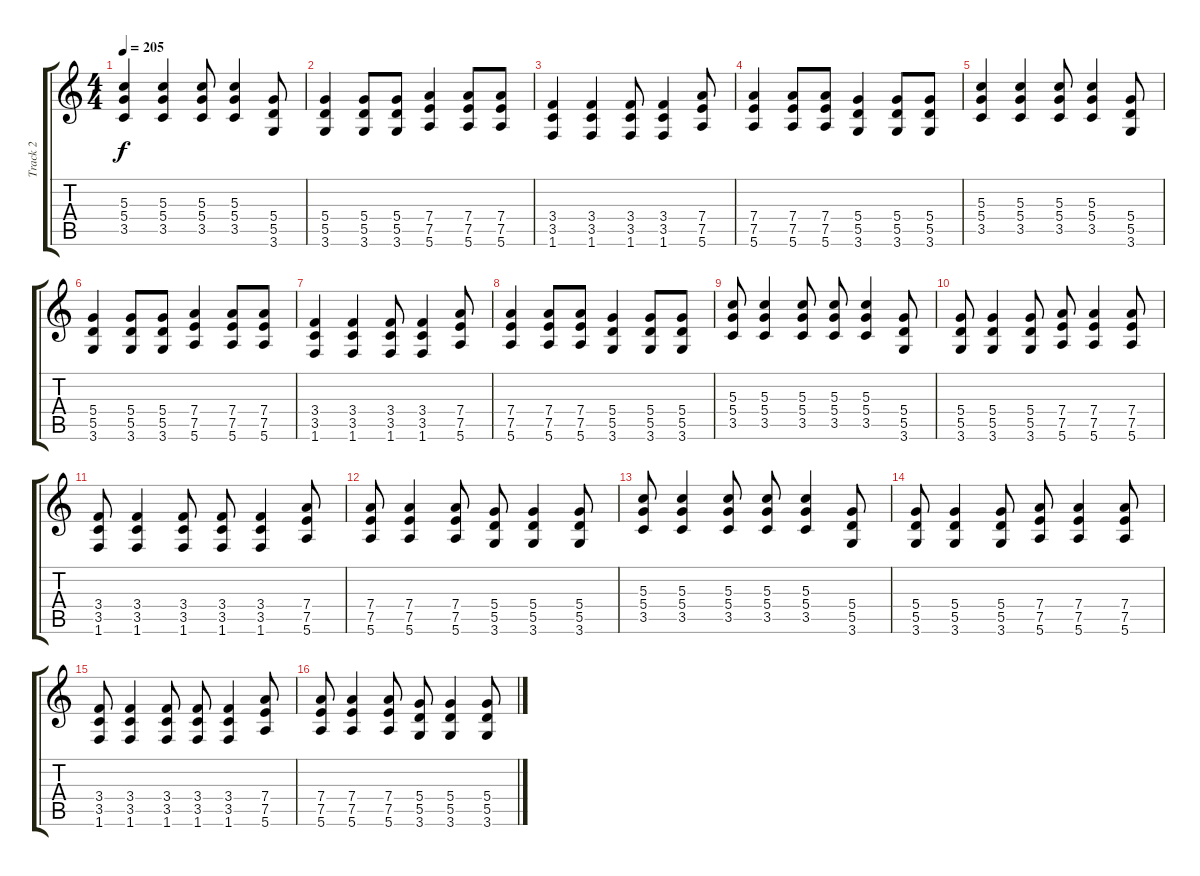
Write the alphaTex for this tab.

\track ("Track 2" "Track 2") {instrument distortionguitar}
\staff {score tabs}
\tuning (E4 B3 G3 D3 A2 E2) {hide}
\ts (4 4)
\tempo 205
\clef g2
\ks c
(5.3 5.4 3.5).4{dy f} (5.3 5.4 3.5).4 (5.3 5.4 3.5).8 (5.3 5.4 3.5).4 (5.4 5.5 3.6).8 |
(5.4 5.5 3.6).4 (5.4 5.5 3.6).8 (5.4 5.5 3.6).8 (7.4 7.5 5.6).4 (7.4 7.5 5.6).8 (7.4 7.5 5.6).8 |
(3.4 3.5 1.6).4 (3.4 3.5 1.6).4 (3.4 3.5 1.6).8 (3.4 3.5 1.6).4 (7.4 7.5 5.6).8 |
(7.4 7.5 5.6).4 (7.4 7.5 5.6).8 (7.4 7.5 5.6).8 (5.4 5.5 3.6).4 (5.4 5.5 3.6).8 (5.4 5.5 3.6).8 |
(5.3 5.4 3.5).4 (5.3 5.4 3.5).4 (5.3 5.4 3.5).8 (5.3 5.4 3.5).4 (5.4 5.5 3.6).8 |
(5.4 5.5 3.6).4 (5.4 5.5 3.6).8 (5.4 5.5 3.6).8 (7.4 7.5 5.6).4 (7.4 7.5 5.6).8 (7.4 7.5 5.6).8 |
(3.4 3.5 1.6).4 (3.4 3.5 1.6).4 (3.4 3.5 1.6).8 (3.4 3.5 1.6).4 (7.4 7.5 5.6).8 |
(7.4 7.5 5.6).4 (7.4 7.5 5.6).8 (7.4 7.5 5.6).8 (5.4 5.5 3.6).4 (5.4 5.5 3.6).8 (5.4 5.5 3.6).8 |
(5.3 5.4 3.5).8 (5.3 5.4 3.5).4 (5.3 5.4 3.5).8 (5.3 5.4 3.5).8 (5.3 5.4 3.5).4 (5.4 5.5 3.6).8 |
(5.4 5.5 3.6).8 (5.4 5.5 3.6).4 (5.4 5.5 3.6).8 (7.4 7.5 5.6).8 (7.4 7.5 5.6).4 (7.4 7.5 5.6).8 |
(3.4 3.5 1.6).8 (3.4 3.5 1.6).4 (3.4 3.5 1.6).8 (3.4 3.5 1.6).8 (3.4 3.5 1.6).4 (7.4 7.5 5.6).8 |
(7.4 7.5 5.6).8 (7.4 7.5 5.6).4 (7.4 7.5 5.6).8 (5.4 5.5 3.6).8 (5.4 5.5 3.6).4 (5.4 5.5 3.6).8 |
(5.3 5.4 3.5).8 (5.3 5.4 3.5).4 (5.3 5.4 3.5).8 (5.3 5.4 3.5).8 (5.3 5.4 3.5).4 (5.4 5.5 3.6).8 |
(5.4 5.5 3.6).8 (5.4 5.5 3.6).4 (5.4 5.5 3.6).8 (7.4 7.5 5.6).8 (7.4 7.5 5.6).4 (7.4 7.5 5.6).8 |
(3.4 3.5 1.6).8 (3.4 3.5 1.6).4 (3.4 3.5 1.6).8 (3.4 3.5 1.6).8 (3.4 3.5 1.6).4 (7.4 7.5 5.6).8 |
(7.4 7.5 5.6).8 (7.4 7.5 5.6).4 (7.4 7.5 5.6).8 (5.4 5.5 3.6).8 (5.4 5.5 3.6).4 (5.4 5.5 3.6).8
